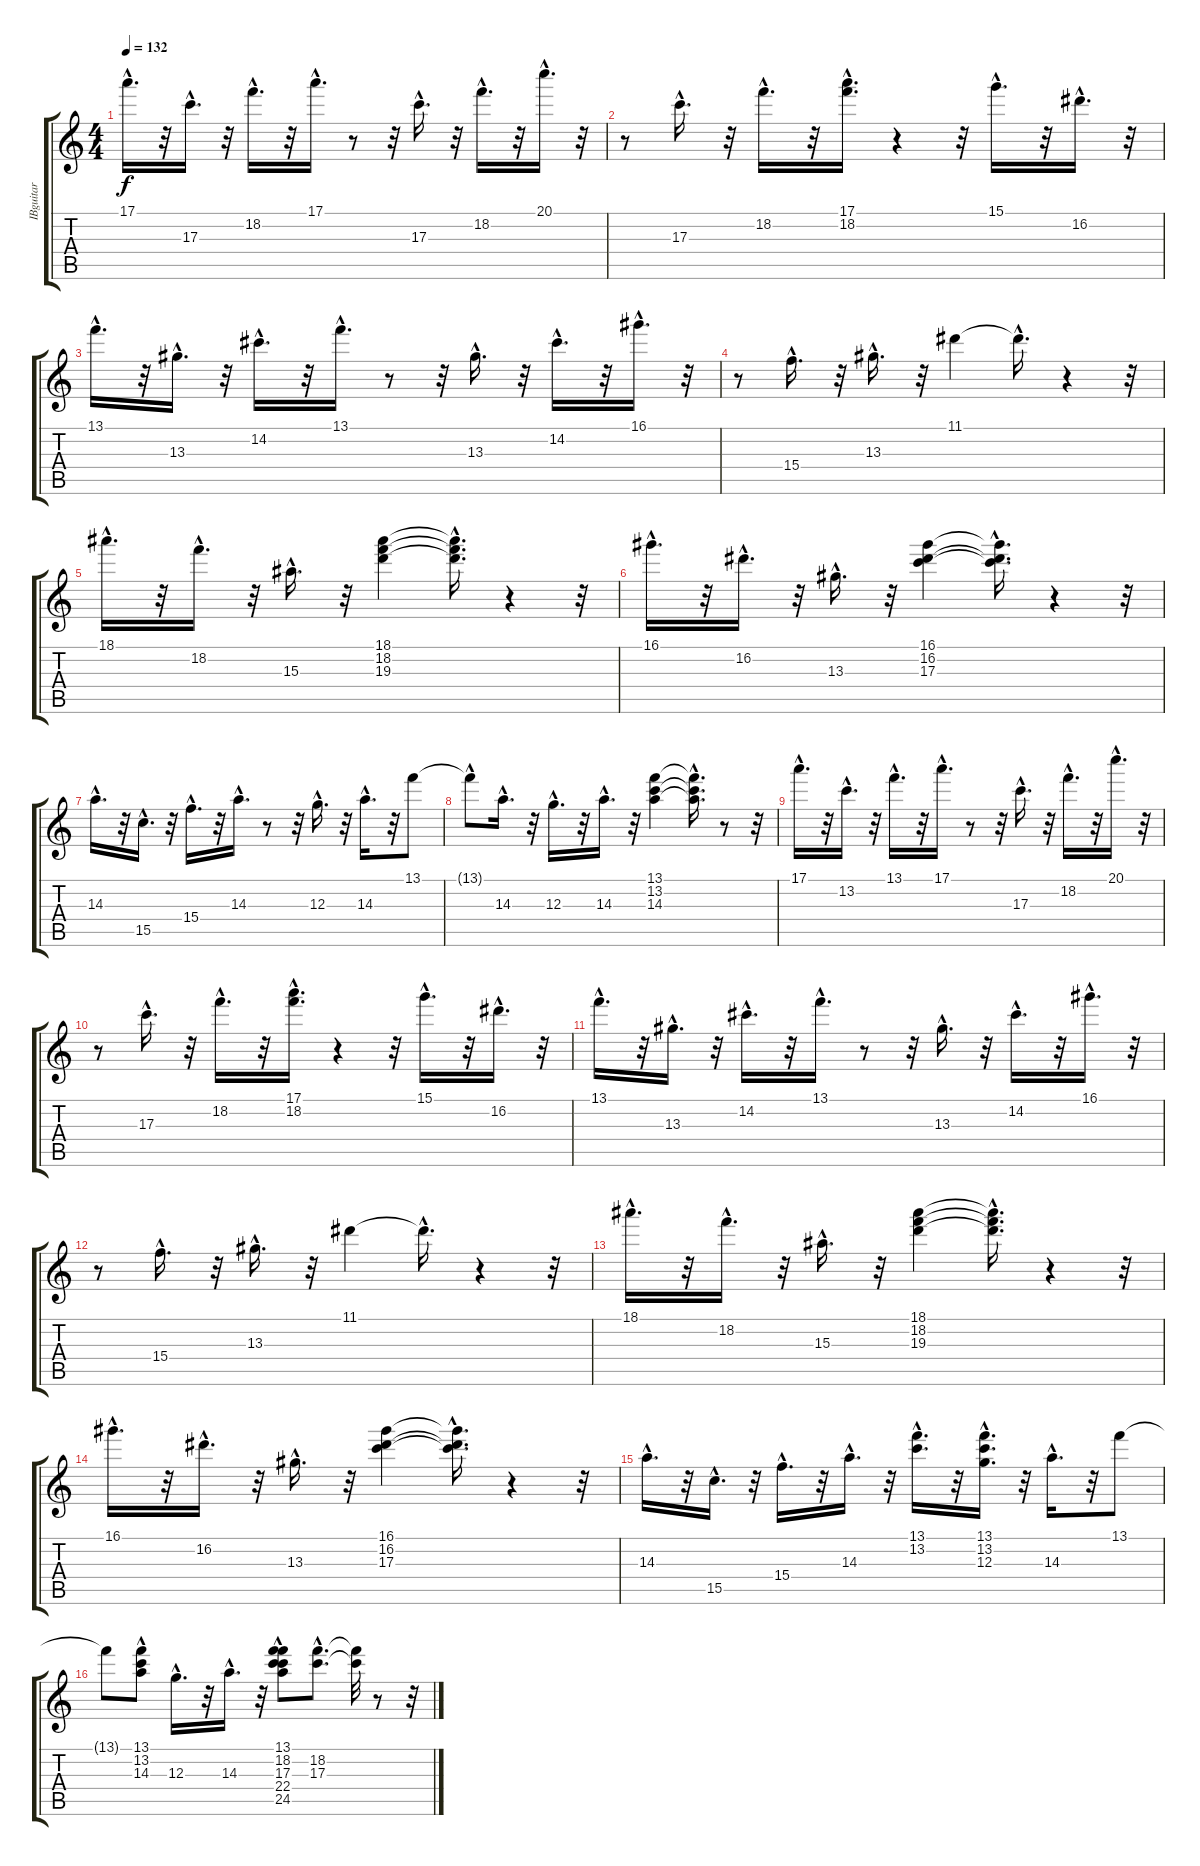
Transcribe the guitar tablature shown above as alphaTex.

\track ("IBguitar" "IBguitar") {instrument electricguitarjazz}
\staff {score tabs}
\tuning (E4 B3 G3 D3 A2 E2) {hide}
\ts (4 4)
\tempo 132
\clef g2
\ks c
17.1{hac}.16{d dy f} r.32 17.3{hac}.16{d} r.32 18.2{hac}.16{d} r.32 17.1{hac}.16{d} r.8 r.32 17.3{hac}.16{d} r.32 18.2{hac}.16{d} r.32 20.1{hac}.16{d} r.32 |
r.8 17.3{hac}.16{d} r.32 18.2{hac}.16{d} r.32 (17.1{hac} 18.2{hac}).16{d} r.4 r.32 15.1{hac}.16{d} r.32 16.2{hac}.16{d} r.32 |
13.1{hac}.16{d} r.32 13.3{hac}.16{d} r.32 14.2{hac}.16{d} r.32 13.1{hac}.16{d} r.8 r.32 13.3{hac}.16{d} r.32 14.2{hac}.16{d} r.32 16.1{hac}.16{d} r.32 |
r.8 15.4{hac}.16{d} r.32 13.3{hac}.16{d} r.32 11.1.4 11.1{hac t}.16{d} r.4 r.32 |
18.1{hac}.16{d} r.32 18.2{hac}.16{d} r.32 15.3{hac}.16{d} r.32 (18.1 18.2 19.3).4 (18.1{hac t} 18.2{hac t} 19.3{hac t}).16{d} r.4 r.32 |
16.1{hac}.16{d} r.32 16.2{hac}.16{d} r.32 13.3{hac}.16{d} r.32 (16.1 16.2 17.3).4 (16.1{hac t} 16.2{hac t} 17.3{hac t}).16{d} r.4 r.32 |
14.3{hac}.16{d} r.32 15.5{hac}.16{d} r.32 15.4{hac}.16{d} r.32 14.3{hac}.16{d} r.8 r.32 12.3{hac}.16{d} r.32 14.3{hac}.16{d} r.32 13.1.8 |
13.1{hac t}.8 14.3{hac}.16{d} r.32 12.3{hac}.16{d} r.32 14.3{hac}.16{d} r.32 (13.1 13.2 14.3).4 (13.1{hac t} 13.2{hac t} 14.3{hac t}).16{d} r.8 r.32 |
17.1{hac}.16{d} r.32 13.2{hac}.16{d} r.32 13.1{hac}.16{d} r.32 17.1{hac}.16{d} r.8 r.32 17.3{hac}.16{d} r.32 18.2{hac}.16{d} r.32 20.1{hac}.16{d} r.32 |
r.8 17.3{hac}.16{d} r.32 18.2{hac}.16{d} r.32 (17.1{hac} 18.2{hac}).16{d} r.4 r.32 15.1{hac}.16{d} r.32 16.2{hac}.16{d} r.32 |
13.1{hac}.16{d} r.32 13.3{hac}.16{d} r.32 14.2{hac}.16{d} r.32 13.1{hac}.16{d} r.8 r.32 13.3{hac}.16{d} r.32 14.2{hac}.16{d} r.32 16.1{hac}.16{d} r.32 |
r.8 15.4{hac}.16{d} r.32 13.3{hac}.16{d} r.32 11.1.4 11.1{hac t}.16{d} r.4 r.32 |
18.1{hac}.16{d} r.32 18.2{hac}.16{d} r.32 15.3{hac}.16{d} r.32 (18.1 18.2 19.3).4 (18.1{hac t} 18.2{hac t} 19.3{hac t}).16{d} r.4 r.32 |
16.1{hac}.16{d} r.32 16.2{hac}.16{d} r.32 13.3{hac}.16{d} r.32 (16.1 16.2 17.3).4 (16.1{hac t} 16.2{hac t} 17.3{hac t}).16{d} r.4 r.32 |
14.3{hac}.16{d} r.32 15.5{hac}.16{d} r.32 15.4{hac}.16{d} r.32 14.3{hac}.16{d} r.32 (13.1{hac} 13.2{hac}).16{d} r.32 (13.1{hac} 13.2{hac} 12.3{hac}).16{d} r.32 14.3{hac}.16{d} r.32 13.1.8 |
13.1{t}.8 (13.1 13.2 14.3{hac}).8 12.3{hac}.16{d} r.32 14.3{hac}.16{d} r.32 (13.1{hac} 18.2{hac} 17.3{hac} 22.4{hac} 24.5).8 (18.2{hac} 17.3{hac}).8{d} (18.2{t} 17.3{t}).32 r.8 r.32
